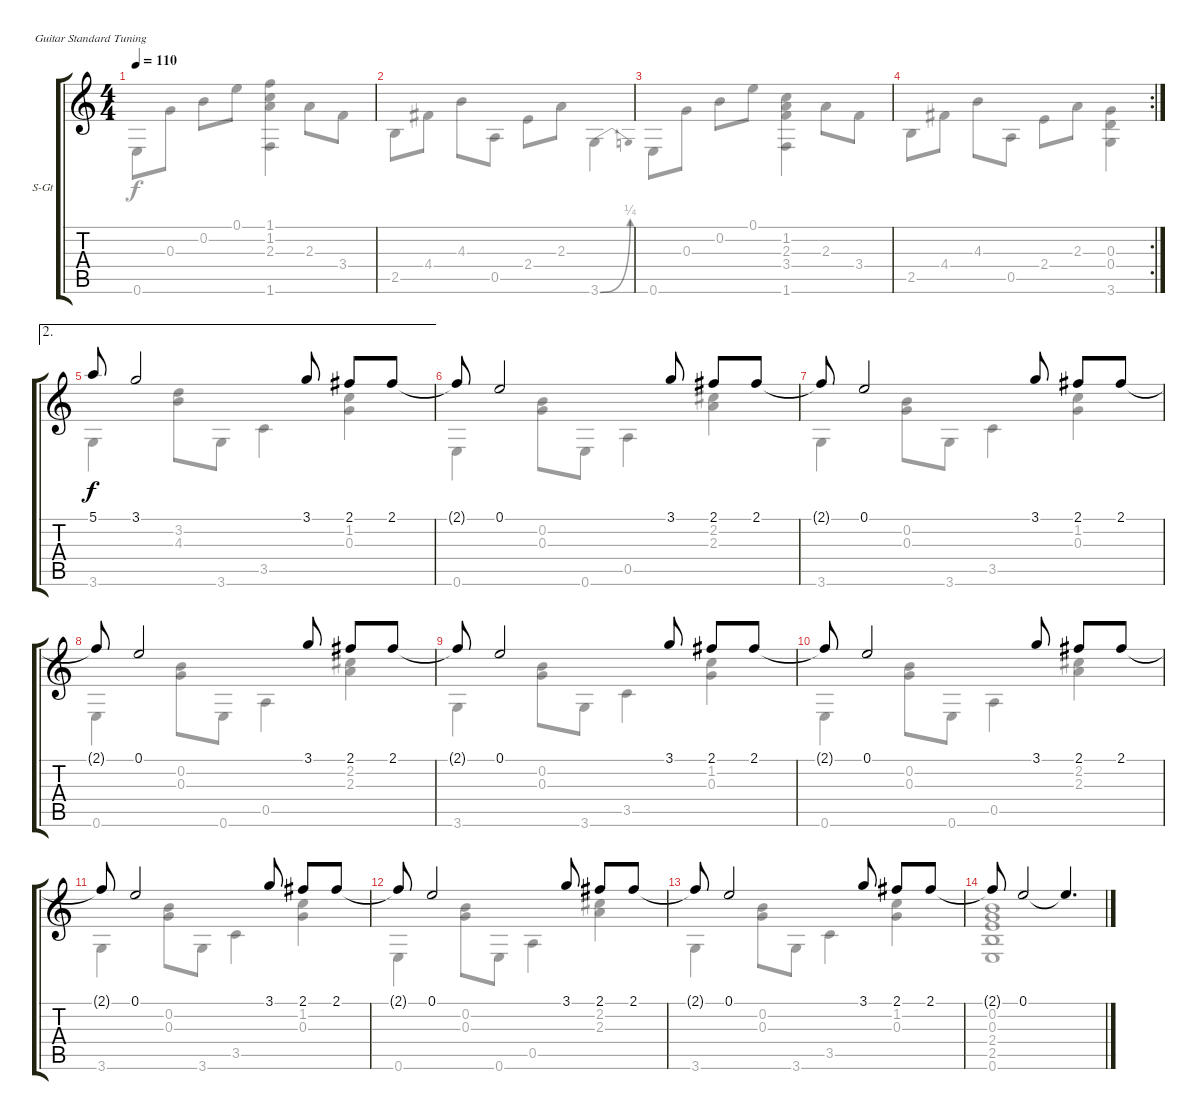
\defaultSystemsLayout 4
\bracketExtendMode groupsimilarinstruments
\firstSystemTrackNameOrientation horizontal
\otherSystemsTrackNameOrientation horizontal
\track ("Steel Guitar" "S-Gt") {instrument acousticguitarsteel}
\staff {score tabs}
\tuning (E4 B3 G3 D3 A2 E2)
\voice
\ts (4 4)
\tempo 110
\clef g2
\ks c
|
|
|
\rc 2
|
\ae 2
5.1.8 3.1.2 3.1.8 2.1.8 2.1.8 |
2.1{t}.8 0.1.2 3.1.8 2.1.8 2.1.8 |
2.1{t}.8 0.1.2 3.1.8 2.1.8 2.1.8 |
2.1{t}.8 0.1.2 3.1.8 2.1.8 2.1.8 |
2.1{t}.8 0.1.2 3.1.8 2.1.8 2.1.8 |
2.1{t}.8 0.1.2 3.1.8 2.1.8 2.1.8 |
2.1{t}.8 0.1.2 3.1.8 2.1.8 2.1.8 |
2.1{t}.8 0.1.2 3.1.8 2.1.8 2.1.8 |
2.1{t}.8 0.1.2 3.1.8 2.1.8 2.1.8 |
2.1{t}.8 0.1.2 0.1{t}.4{d}
\voice
\clef g2
\ottava regular
\simile none
\ks c
0.6.8{dy f} 0.3.8 0.2.8 0.1.8 (1.1 1.6 1.2 2.3).4 2.3.8 3.4.8 |
2.5.8 4.4.8 4.3.8 0.5.8 2.4.8 2.3.8 3.6{be (bend 0 0 49.199999999999996 1)}.4 |
0.6.8 0.3.8 0.2.8 0.1.8 (1.6 1.2 2.3 3.4).4 2.3.8 3.4.8 |
2.5.8 4.4.8 4.3.8 0.5.8 2.4.8 2.3.8 (3.6 0.4 0.3).4 |
3.6.4 (4.3 3.2).8 3.6.8 3.5.4 (0.3 1.2).4 |
0.6.4 (0.3 0.2).8 0.6.8 0.5.4 (2.2 2.3).4 |
3.6.4 (0.3 0.2).8 3.6.8 3.5.4 (0.3 1.2).4 |
0.6.4 (0.3 0.2).8 0.6.8 0.5.4 (2.2 2.3).4 |
3.6.4 (0.3 0.2).8 3.6.8 3.5.4 (0.3 1.2).4 |
0.6.4 (0.3 0.2).8 0.6.8 0.5.4 (2.2 2.3).4 |
3.6.4 (0.3 0.2).8 3.6.8 3.5.4 (0.3 1.2).4 |
0.6.4 (0.3 0.2).8 0.6.8 0.5.4 (2.2 2.3).4 |
3.6.4 (0.3 0.2).8 3.6.8 3.5.4 (0.3 1.2).4 |
(0.6 2.5 2.4 0.3 0.2).1
